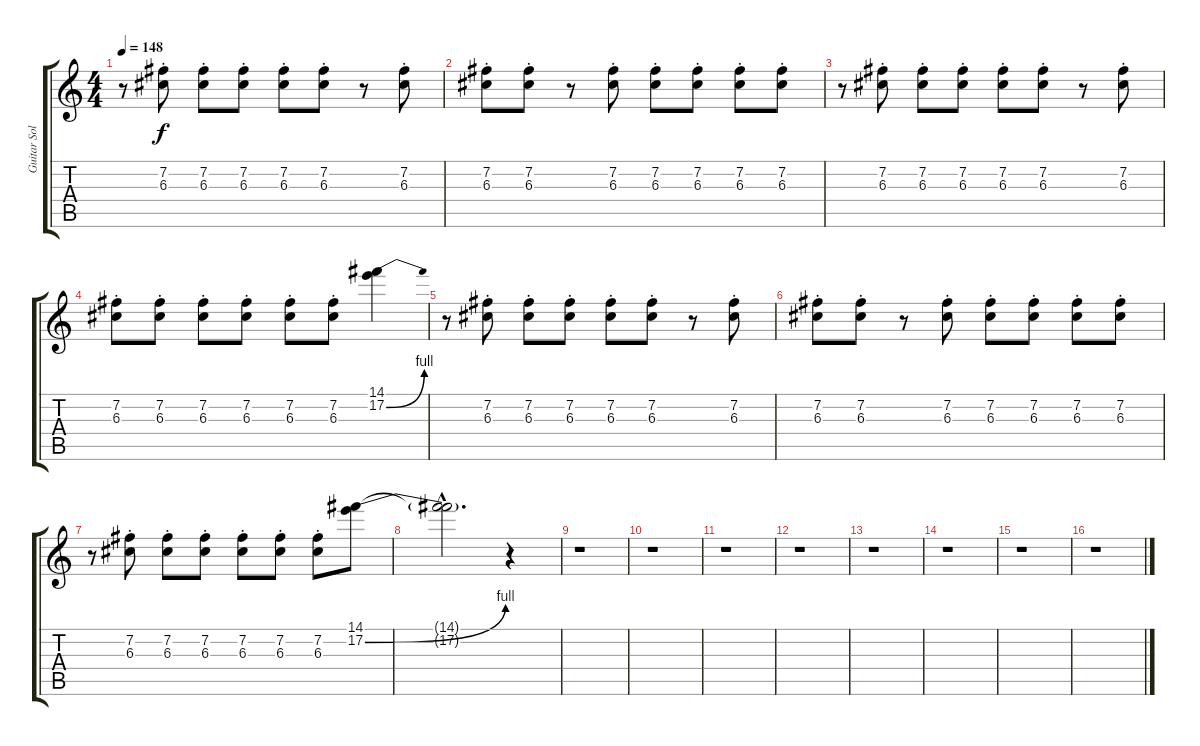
\track ("Guitar Solo" "Guitar Sol") {instrument distortionguitar}
\staff {score tabs}
\tuning (E4 B3 G3 D3 A2 E2) {hide}
\ts (4 4)
\tempo 148
\clef g2
\ks c
r.8{dy f} (7.2{st} 6.3{st}).8 (7.2{st} 6.3{st}).8 (7.2{st} 6.3{st}).8 (7.2{st} 6.3{st}).8 (7.2{st} 6.3{st}).8 r.8 (7.2{st} 6.3{st}).8 |
(7.2{st} 6.3{st}).8 (7.2{st} 6.3{st}).8 r.8 (7.2{st} 6.3{st}).8 (7.2{st} 6.3{st}).8 (7.2{st} 6.3{st}).8 (7.2{st} 6.3{st}).8 (7.2{st} 6.3{st}).8 |
r.8 (7.2{st} 6.3{st}).8 (7.2{st} 6.3{st}).8 (7.2{st} 6.3{st}).8 (7.2{st} 6.3{st}).8 (7.2{st} 6.3{st}).8 r.8 (7.2{st} 6.3{st}).8 |
(7.2{st} 6.3{st}).8 (7.2{st} 6.3{st}).8 (7.2{st} 6.3{st}).8 (7.2{st} 6.3{st}).8 (7.2{st} 6.3{st}).8 (7.2{st} 6.3{st}).8 (14.1 17.2{be (bend 0 0 60 4)}).4 |
r.8 (7.2{st} 6.3{st}).8 (7.2{st} 6.3{st}).8 (7.2{st} 6.3{st}).8 (7.2{st} 6.3{st}).8 (7.2{st} 6.3{st}).8 r.8 (7.2{st} 6.3{st}).8 |
(7.2{st} 6.3{st}).8 (7.2{st} 6.3{st}).8 r.8 (7.2{st} 6.3{st}).8 (7.2{st} 6.3{st}).8 (7.2{st} 6.3{st}).8 (7.2{st} 6.3{st}).8 (7.2{st} 6.3{st}).8 |
r.8 (7.2{st} 6.3{st}).8 (7.2{st} 6.3{st}).8 (7.2{st} 6.3{st}).8 (7.2{st} 6.3{st}).8 (7.2{st} 6.3{st}).8 (7.2{st} 6.3{st}).8 (14.1 17.2{be (bend 0 0 60 4)}).8 |
(14.1{hac t} 17.2{hac t}).2{d} r.4 |
r.1 |
r.1 |
r.1 |
r.1 |
r.1 |
r.1 |
r.1 |
r.1
